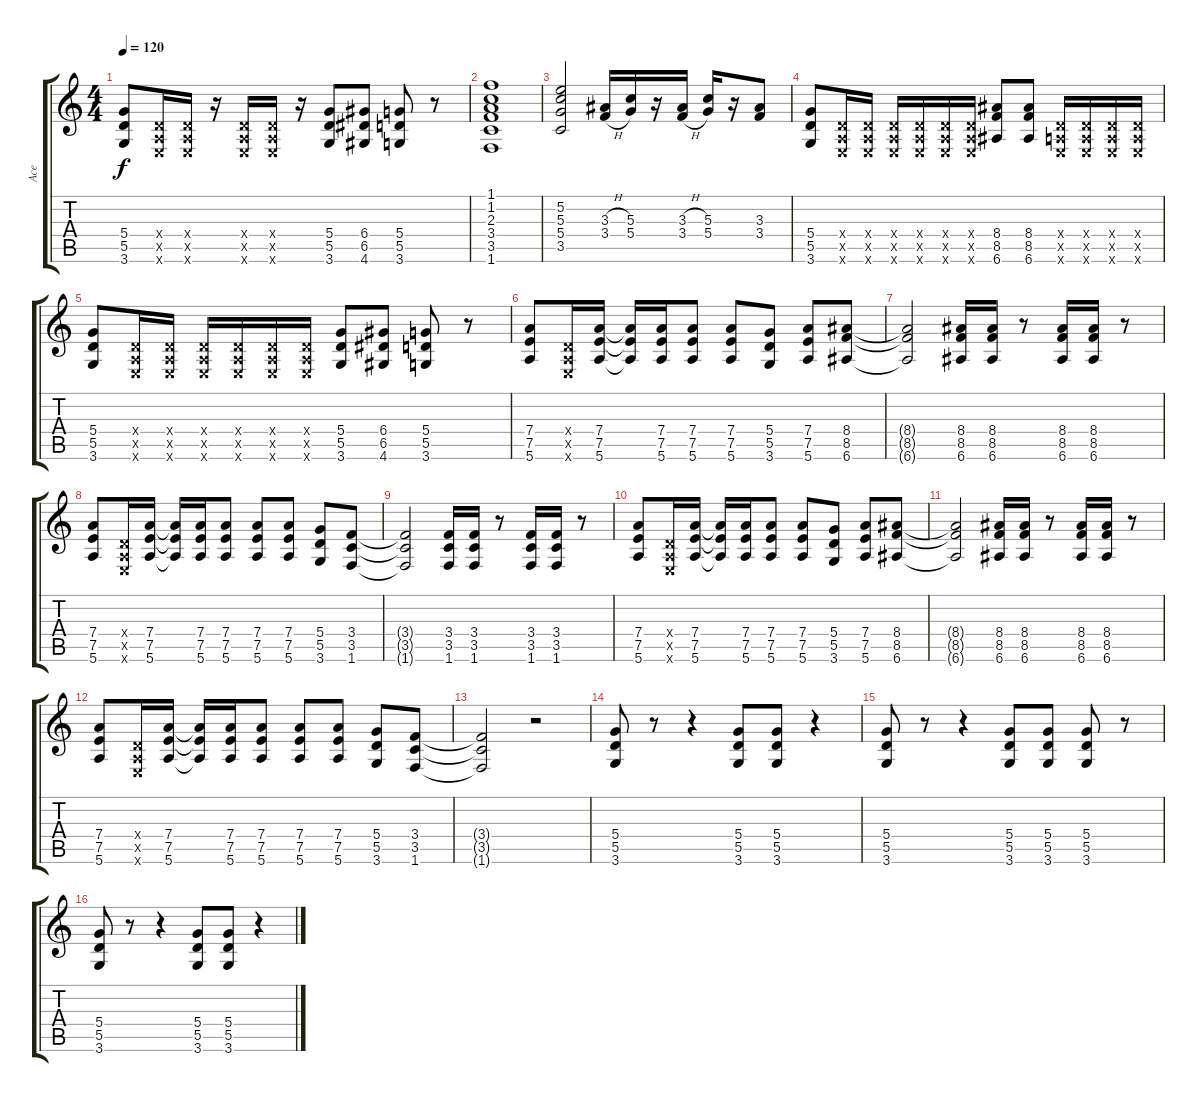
\track ("Ace" "Ace") {instrument overdrivenguitar}
\staff {score tabs}
\tuning (E4 B3 G3 D3 A2 E2) {hide}
\ts (4 4)
\tempo 120
\clef g2
\ks c
(5.4 5.5 3.6).8{dy f} (0.4{x} 0.5{x} 0.6{x}).16 (0.4{x} 0.5{x} 0.6{x}).16 r.16 (0.4{x} 0.5{x} 0.6{x}).16 (0.4{x} 0.5{x} 0.6{x}).16 r.16 (5.4 5.5 3.6).8 (6.4 6.5 4.6).8 (5.4 5.5 3.6).8 r.8 |
(1.1 1.2 2.3 3.4 3.5 1.6).1 |
(5.2 5.3 5.4 3.5).2 (3.3{h} 3.4{h}).16 (5.3 5.4).16 r.16 (3.3{h} 3.4{h}).16 (5.3 5.4).16 r.16 (3.3 3.4).8 |
(5.4 5.5 3.6).8 (0.4{x} 0.5{x} 0.6{x}).16 (0.4{x} 0.5{x} 0.6{x}).16 (0.4{x} 0.5{x} 0.6{x}).16 (0.4{x} 0.5{x} 0.6{x}).16 (0.4{x} 0.5{x} 0.6{x}).16 (0.4{x} 0.5{x} 0.6{x}).16 (8.4 8.5 6.6).8 (8.4 8.5 6.6).8 (0.4{x} 0.5{x} 0.6{x}).16 (0.4{x} 0.5{x} 0.6{x}).16 (0.4{x} 0.5{x} 0.6{x}).16 (0.4{x} 0.5{x} 0.6{x}).16 |
(5.4 5.5 3.6).8 (0.4{x} 0.5{x} 0.6{x}).16 (0.4{x} 0.5{x} 0.6{x}).16 (0.4{x} 0.5{x} 0.6{x}).16 (0.4{x} 0.5{x} 0.6{x}).16 (0.4{x} 0.5{x} 0.6{x}).16 (0.4{x} 0.5{x} 0.6{x}).16 (5.4 5.5 3.6).8 (6.4 6.5 4.6).8 (5.4 5.5 3.6).8 r.8 |
(7.4 7.5 5.6).8 (0.4{x} 0.5{x} 0.6{x}).16 (7.4 7.5 5.6).16 (7.4{t} 7.5{t} 5.6{t}).16 (7.4 7.5 5.6).16 (7.4 7.5 5.6).8 (7.4 7.5 5.6).8 (5.4 5.5 3.6).8 (7.4 7.5 5.6).8 (8.4 8.5 6.6).8 |
(8.4{t} 8.5{t} 6.6{t}).2 (8.4 8.5 6.6).16 (8.4 8.5 6.6).16 r.8 (8.4 8.5 6.6).16 (8.4 8.5 6.6).16 r.8 |
(7.4 7.5 5.6).8 (0.4{x} 0.5{x} 0.6{x}).16 (7.4 7.5 5.6).16 (7.4{t} 7.5{t} 5.6{t}).16 (7.4 7.5 5.6).16 (7.4 7.5 5.6).8 (7.4 7.5 5.6).8 (7.4 7.5 5.6).8 (5.4 5.5 3.6).8 (3.4 3.5 1.6).8 |
(3.4{t} 3.5{t} 1.6{t}).2 (3.4 3.5 1.6).16 (3.4 3.5 1.6).16 r.8 (3.4 3.5 1.6).16 (3.4 3.5 1.6).16 r.8 |
(7.4 7.5 5.6).8 (0.4{x} 0.5{x} 0.6{x}).16 (7.4 7.5 5.6).16 (7.4{t} 7.5{t} 5.6{t}).16 (7.4 7.5 5.6).16 (7.4 7.5 5.6).8 (7.4 7.5 5.6).8 (5.4 5.5 3.6).8 (7.4 7.5 5.6).8 (8.4 8.5 6.6).8 |
(8.4{t} 8.5{t} 6.6{t}).2 (8.4 8.5 6.6).16 (8.4 8.5 6.6).16 r.8 (8.4 8.5 6.6).16 (8.4 8.5 6.6).16 r.8 |
(7.4 7.5 5.6).8 (0.4{x} 0.5{x} 0.6{x}).16 (7.4 7.5 5.6).16 (7.4{t} 7.5{t} 5.6{t}).16 (7.4 7.5 5.6).16 (7.4 7.5 5.6).8 (7.4 7.5 5.6).8 (7.4 7.5 5.6).8 (5.4 5.5 3.6).8 (3.4 3.5 1.6).8 |
(3.4{t} 3.5{t} 1.6{t}).2 r.2 |
(5.4 5.5 3.6).8 r.8 r.4 (5.4 5.5 3.6).8 (5.4 5.5 3.6).8 r.4 |
(5.4 5.5 3.6).8 r.8 r.4 (5.4 5.5 3.6).8 (5.4 5.5 3.6).8 (5.4 5.5 3.6).8 r.8 |
(5.4 5.5 3.6).8 r.8 r.4 (5.4 5.5 3.6).8 (5.4 5.5 3.6).8 r.4
